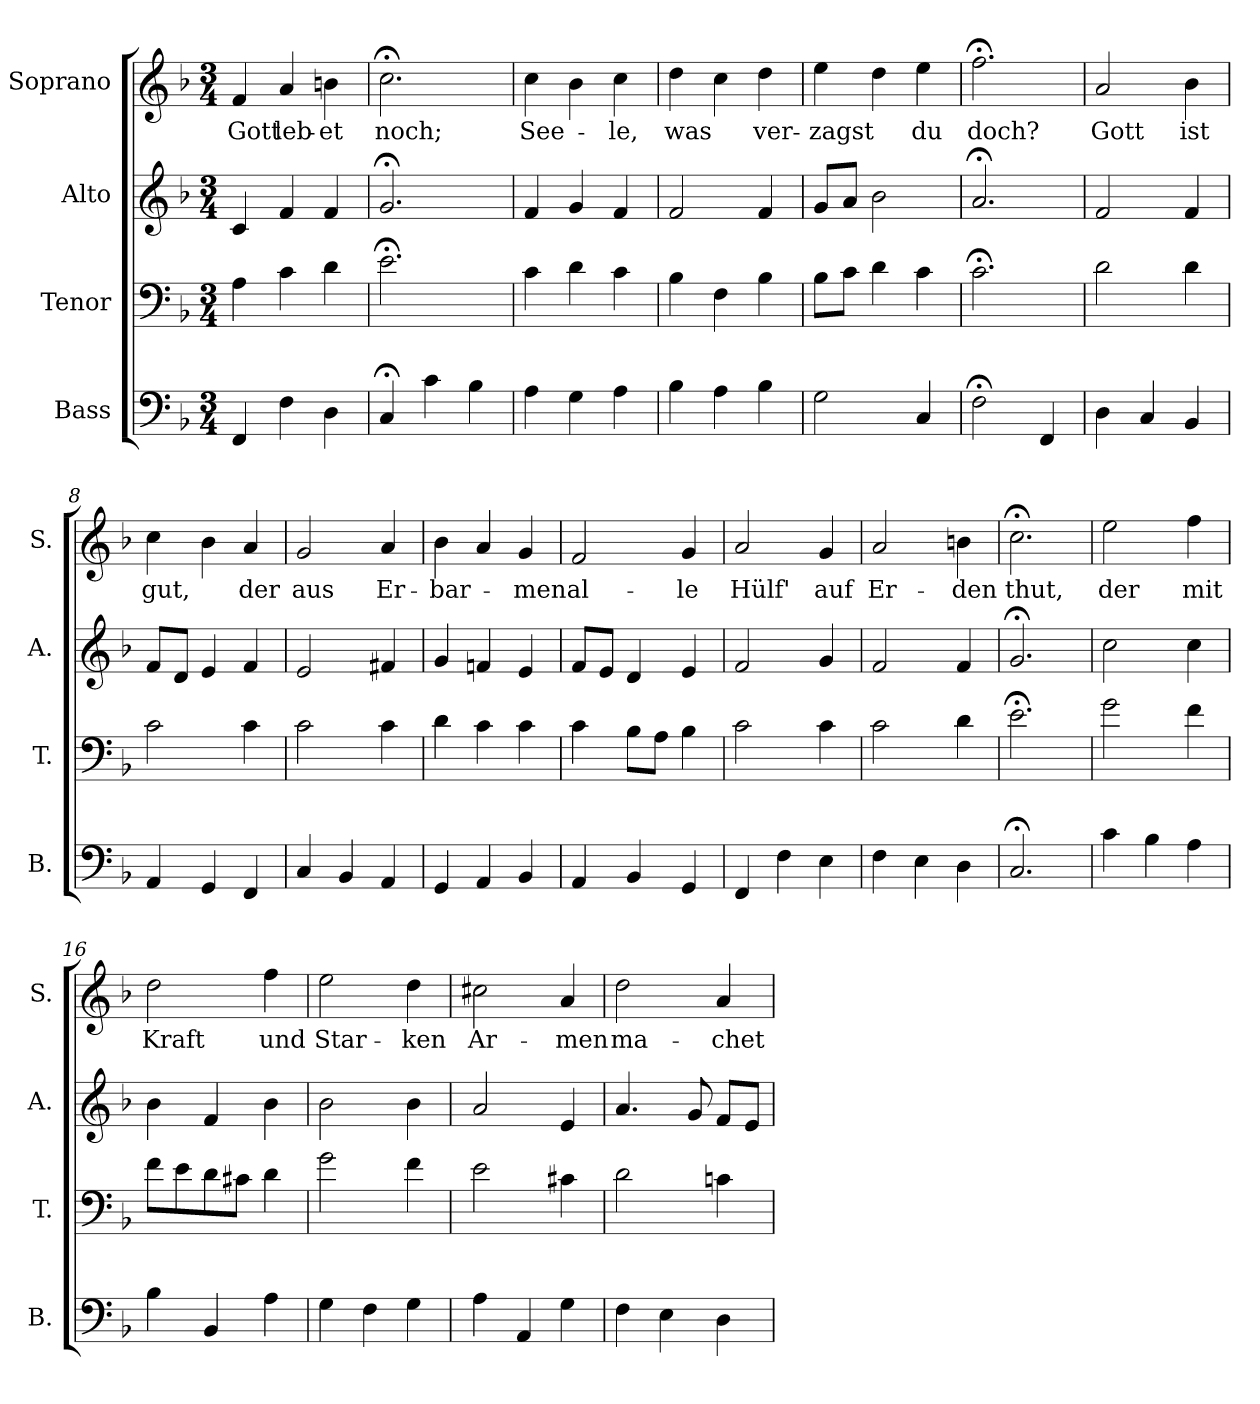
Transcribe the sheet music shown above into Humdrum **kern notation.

**kern	**kern	**kern	**kern	**text
*part4	*part3	*part2	*part1	*part1
*staff4	*staff3	*staff2	*staff1	*staff1
*I"Bass	*I"Tenor	*I"Alto	*I"Soprano	*
*I'B.	*I'T.	*I'A.	*I'S.	*
*clefF4	*clefF4	*clefG2	*clefG2	*
*k[b-]	*k[b-]	*k[b-]	*k[b-]	*
*F:	*F:	*F:	*F:	*
*M3/4	*M3/4	*M3/4	*M3/4	*
=1	=1	=1	=1	=1
!	!	!	!	!LO:LY:b
4FF/	4A\	4c/	4f/	Gott
!	!	!	!	!LO:LY:b
4F\	4c\	4f/	4a/	leb-
!	!	!	!	!LO:LY:b
4D\	4d\	4f/	4bn\	-et
=2	=2	=2	=2	=2
!	!	!	!	!LO:LY:b
4C;</	2.e;<\	2.g;</	2.cc;<\	noch;
4c\	.	.	.	.
4B-\	.	.	.	.
=3	=3	=3	=3	=3
!	!	!	!	!LO:LY:b
4A\	4c\	4f/	4cc\	See-
4G\	4d\	4g/	4b-\	.
!	!	!	!	!LO:LY:b
4A\	4c\	4f/	4cc\	-le,
=4	=4	=4	=4	=4
!	!	!	!	!LO:LY:b
4B-\	4B-\	2f/	4dd\	was
4A\	4F\	.	4cc\	.
!	!	!	!	!LO:LY:b
4B-\	4B-\	4f/	4dd\	ver-
=5	=5	=5	=5	=5
!	!	!	!	!LO:LY:b
2G\	8B-\L	8g/L	4ee\	-zagst
.	8c\J	8a/J	.	.
.	4d\	2b-\	4dd\	.
!	!	!	!	!LO:LY:b
4C/	4c\	.	4ee\	du
=6	=6	=6	=6	=6
!	!	!	!	!LO:LY:b
2F;<\	2.c;<\	2.a;</	2.ff;<\	doch?
4FF/	.	.	.	.
=7	=7	=7	=7	=7
!	!	!	!	!LO:LY:b
4D\	2d\	2f/	2a/	Gott
4C/	.	.	.	.
!	!	!	!	!LO:LY:b
4BB-/	4d\	4f/	4b-\	ist
=8	=8	=8	=8	=8
!	!	!	!	!LO:LY:b
4AA/	2c\	8f/L	4cc\	gut,
.	.	8d/J	.	.
4GG/	.	4e/	4b-\	.
!	!	!	!	!LO:LY:b
4FF/	4c\	4f/	4a/	der
=9	=9	=9	=9	=9
!	!	!	!	!LO:LY:b
4C/	2c\	2e/	2g/	aus
4BB-/	.	.	.	.
!	!	!	!	!LO:LY:b
4AA/	4c\	4f#X/	4a/	Er-
!!LO:LB:g=z
=10	=10	=10	=10	=10
!	!	!	!	!LO:LY:b
4GG/	4d\	4g/	4b-\	-bar-
4AA/	4c\	4fn/	4a/	.
!	!	!	!	!LO:LY:b
4BB-/	4c\	4e/	4g/	-men
=11	=11	=11	=11	=11
!	!	!	!	!LO:LY:b
4AA/	4c\	8f/L	2f/	al-
.	.	8e/J	.	.
4BB-/	8B-\L	4d/	.	.
.	8A\J	.	.	.
!	!	!	!	!LO:LY:b
4GG/	4B-\	4e/	4g/	-le
=12	=12	=12	=12	=12
!	!	!	!	!LO:LY:b
4FF/	2c\	2f/	2a/	Hülf'
4F\	.	.	.	.
!	!	!	!	!LO:LY:b
4E\	4c\	4g/	4g/	auf
=13	=13	=13	=13	=13
!	!	!	!	!LO:LY:b
4F\	2c\	2f/	2a/	Er-
4E\	.	.	.	.
!	!	!	!	!LO:LY:b
4D\	4d\	4f/	4bn\	-den
=14	=14	=14	=14	=14
!	!	!	!	!LO:LY:b
2.C;</	2.e;<\	2.g;</	2.cc;<\	thut,
=15	=15	=15	=15	=15
!	!	!	!	!LO:LY:b
4c\	2g\	2cc\	2ee\	der
4B-\	.	.	.	.
!	!	!	!	!LO:LY:b
4A\	4f\	4cc\	4ff\	mit
=16	=16	=16	=16	=16
!	!	!	!	!LO:LY:b
4B-\	8f\L	4b-\	2dd\	Kraft
.	8e\	.	.	.
4BB-/	8d\	4f/	.	.
.	8c#X\J	.	.	.
!	!	!	!	!LO:LY:b
4A\	4d\	4b-\	4ff\	und
=17	=17	=17	=17	=17
!	!	!	!	!LO:LY:b
4G\	2g\	2b-\	2ee\	Star-
4F\	.	.	.	.
!	!	!	!	!LO:LY:b
4G\	4f\	4b-\	4dd\	-ken
=18	=18	=18	=18	=18
!	!	!	!	!LO:LY:b
4A\	2e\	2a/	2cc#X\	Ar-
4AA/	.	.	.	.
!	!	!	!	!LO:LY:b
4G\	4c#X\	4e/	4a/	-men
!!LO:LB:g=z
=19	=19	=19	=19	=19
!	!	!	!	!LO:LY:b
4F\	2d\	4.a/	2dd\	ma-
4E\	.	.	.	.
.	.	8g/	.	.
!	!	!	!	!LO:LY:b
4D\	4cn\	8f/L	4a/	-chet
.	.	8e/J	.	.
=	=	=	=	=
*-	*-	*-	*-	*-
